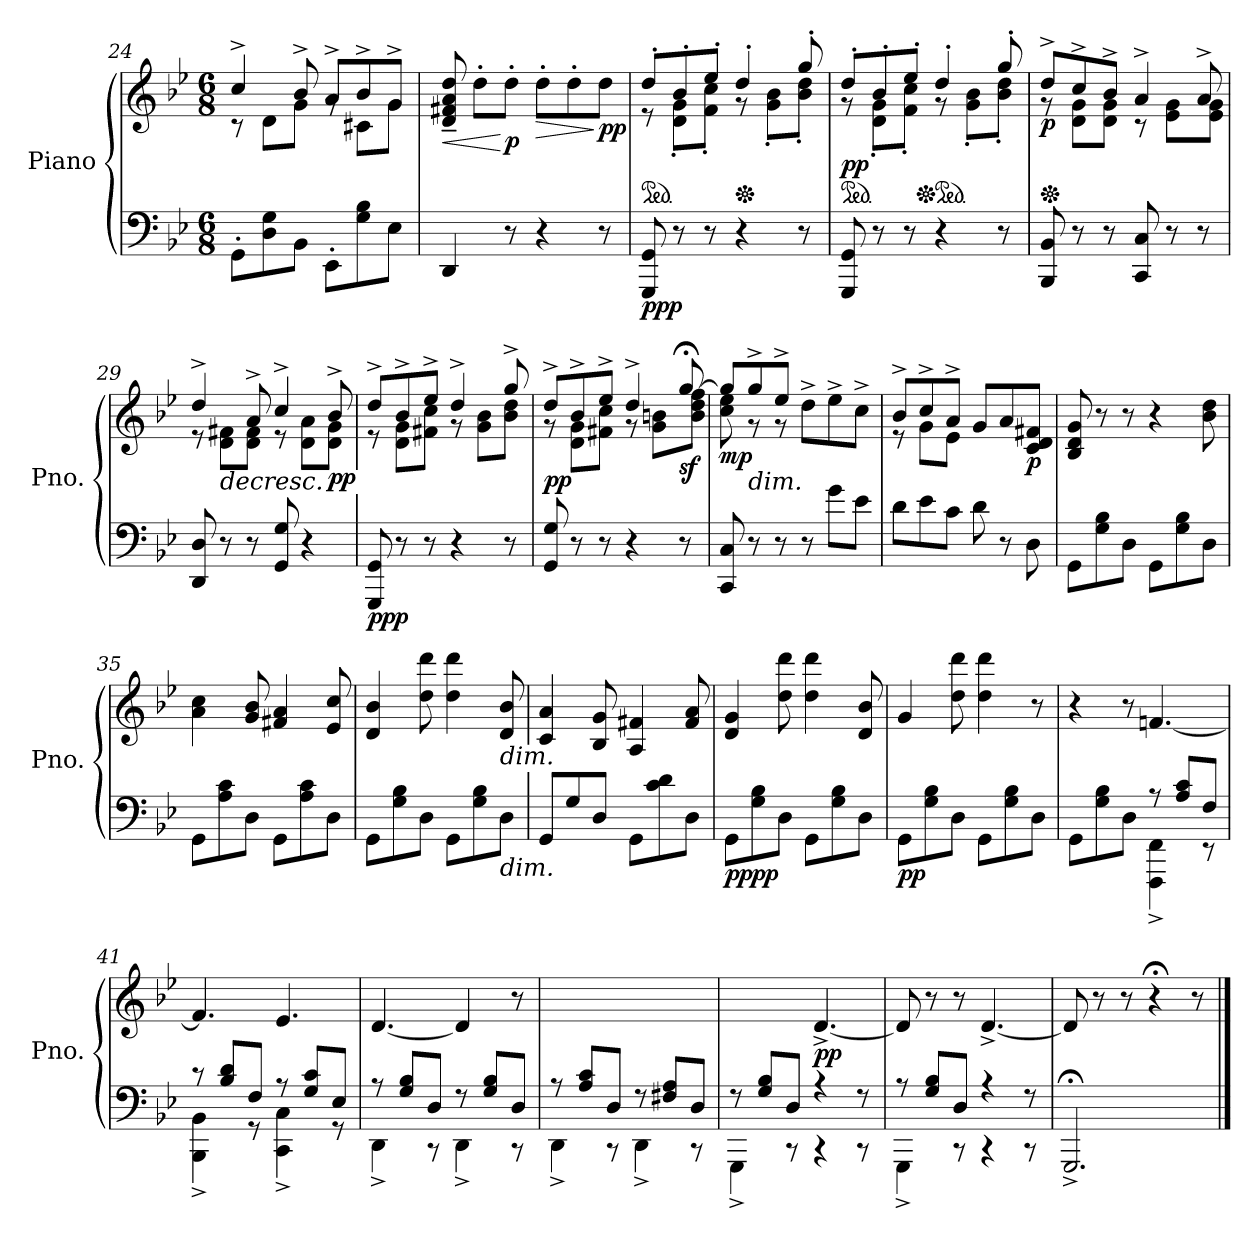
**kern	**kern	**dynam
*part1	*part1	*part1
*staff2	*staff1	*staff1/2
*I"Piano	*	*
*I'Pno.	*	*
*clefF4	*clefG2	*
*k[b-e-]	*k[b-e-]	*
*M6/8	*M6/8	*
=24	=24	=24
*	*^	*
8GG'\L	4cc^/	8r	.
8D\ 8G\	.	8d\L	.
8BB-\J	8b-^/	8g\J	.
8EE-'\L	8a^/L	8rg	.
8G\ 8B-\	8b-^/	8c#X\L	.
8E-\J	8g^/J	8g\J	.
=25	=25	=25	=25
!	!	!	!LO:HP:b
*	*v	*v	*
4DD/	8d/~ 8f#X/~ 8a/~ 8dd/~	<
.	8dd'\L	.
!	!	!LO:DY:n=1:b
8r	8dd'\J	[ p
!	!	!LO:HP:b
4r	8dd'\L	>
.	8dd'\	.
!	!	!LO:DY:n=2:b
8r	8dd\J	] pp
!!LO:PB:g=z
=26	=26	=26
*	*ped	*
*	*MM74	*
*	*^	*
!	!	!	!LO:DY:b=2
!	!	!	!LO:DY:n=1:b
8GGG/ 8GG/	8dd'/L	8r	pp p
8r	8b-'/	8d\' 8g\'L	.
8r	8ee-'/J	8f\' 8cc\'J	.
*	*Xped	*	*
4r	4dd'/	8r	.
.	.	8g\' 8b-\'L	.
8r	8gg'/	8b-\' 8dd\'J	.
=27	=27	=27	=27
*	*ped	*	*
!	!	!	!LO:DY:b
8GGG/ 8GG/	8dd'/L	8r	pp
8r	8b-'/	8d\' 8g\'L	.
8r	8ee-'/J	8f\' 8cc\'J	.
*	*Xped	*	*
*	*ped	*	*
4r	4dd'/	8r	.
.	.	8g\' 8b-\'L	.
8r	8gg'/	8b-\' 8dd\'J	.
=28	=28	=28	=28
*	*Xped	*	*
!	!	!	!LO:DY:b
8BBB-/ 8BB-/	8dd^/L	8r	p
8r	8cc^/	8d\ 8g\L	.
8r	8b-^/J	8d\ 8g\J	.
8CC/ 8C/	4a^/	8r	.
8r	.	8e-\ 8g\L	.
8r	8a^/	8e-\ 8g\J	.
=29	=29	=29	=29
8DD/ 8D/	4dd^/	8r	.
!	!	!	!LO:HP:b
8r	.	8d\ 8f#X\L	>
8r	8a^/	8d\ 8f#\J	.
*	*MM68	*	*
8GG/ 8G/	4cc^/	8r	.
4r	.	8d\ 8a\L	.
!	!	!	!LO:DY:b
.	8b-^/	8d\ 8g\J	pp
!!LO:LB:g=z	!!
=30	=30	=30	=30
*	*MM74	*	*
!	!	!	!LO:DY:b=2
!	!	!	!LO:DY:n=1:b
8GGG/ 8GG/	8dd^/L	8r	pp p
8r	8b-^/	8d\ 8g\L	.
8r	8ee-^/J	8f#X\ 8cc\J	.
4r	4dd^/	8r	.
.	.	8g\ 8b-\L	.
8r	8gg^/	8b-\ 8dd\J	.
=31	=31	=31	=31
*	*MM68	*	*
!	!	!	!LO:DY:b
8GG/ 8G/	8dd^/L	8r	pp
8r	8b-^/	8d\ 8g\L	.
8r	8ee-^/J	8f#X\ 8cc\J	.
4r	4dd^/	8r	.
.	.	8g\ 8bn\L	.
!	!	!	!LO:DY:n=1:b
8r	[8gg;</	8b\ 8dd\ 8ff\J	] sf
=32	=32	=32	=32
!	!	!	!LO:DY:b
8CC/ 8C/	8gg/L]	8cc\ 8ee-\	mp
!	!LO:TX:b:i:t=dim.	!	!
8r	8gg^/	8r	.
8r	8ee-^/J	8r	.
8r	8dd^\L	8ryy	.
8g\L	8ee-^\	4ryy	.
8e-\J	8cc^\J	.	.
=33	=33	=33	=33
8d\L	8b-^/L	8r	.
8e-\	8cc^/	8g\L	.
8c\J	8a^/J	8e-\J	.
8d\	8g/L	8reyy	.
8r	8a/	4reyy	.
!	!	!	!LO:DY:b
8D\	8c/ 8d/ 8f#X/J	.	p
*	*v	*v	*
!!LO:LB:g=z
=34	=34	=34
*	*MM74	*
8GG\L	8B-/ 8d/ 8g/	.
8G\ 8B-\	8r	.
8D\J	8r	.
*	*MM80	*
8GG\L	4r	.
8G\ 8B-\	.	.
!	!	!LO:DY:b=2
!	!	!LO:DY:n=1:b
8D\J	8b-\ 8dd\	p mf
=35	=35	=35
8GG\L	4a\ 4cc\	.
8A\ 8c\	.	.
8D\J	8g/ 8b-/	.
8GG\L	4f#X/ 4a/	.
8A\ 8c\	.	.
8D\J	8e-/ 8cc/	.
=36	=36	=36
8GG\L	4d/ 4b-/	.
8G\ 8B-\	.	.
8D\J	8dd\ 8ddd\	.
8GG\L	4dd\ 4ddd\	.
8G\ 8B-\	.	.
!	!LO:TX:b:i:t=dim.	!
!LO:TX:b:i:t=dim.	!	!
8D\J	8d/ 8b-/	.
=37	=37	=37
8GG/L	4c/ 4a/	.
8G/	.	.
8D/J	8B-/ 8g/	.
8GG\L	4A/ 4f#X/	.
8c\ 8d\	.	.
8D\J	8f#/ 8a/	.
!!LO:LB:g=z
=38	=38	=38
!	!	!LO:DY:b=2
!	!	!LO:DY:n=1:b
8GG\L	4d/ 4g/	pp pp
8G\ 8B-\	.	.
8D\J	8dd\ 8ddd\	.
8GG\L	4dd\ 4ddd\	.
8G\ 8B-\	.	.
8D\J	8d/ 8b-/	.
=39	=39	=39
*	*MM74	*
!	!	!LO:DY:b=2
8GG\L	4g/	pp
8G\ 8B-\	.	.
8D\J	8dd\ 8ddd\	.
8GG\L	4dd\ 4ddd\	.
8G\ 8B-\	.	.
8D\J	8r	.
=40	=40	=40
*^	*	*
8GG\L	4.ryy	4r	.
8G\ 8B-\	.	.	.
8D\J	.	8r	.
8r	4FFF\^ 4FF\^	[4.fn/	.
8A/ 8c/L	.	.	.
8F/J	8r	.	.
=41	=41	=41	=41
8r	4BBB-\^ 4BB-\^	4.f/]	.
8B-/ 8d/L	.	.	.
8F/J	8r	.	.
8r	4CC\^ 4C\^	4.e-/	.
8G/ 8c/L	.	.	.
8E-/J	8r	.	.
!!LO:LB:g=z
=42	=42	=42	=42
8r	4DD^\	[4.d/	.
8G/ 8B-/L	.	.	.
8D/J	8r	.	.
8r	4DD^\	4d/]	.
8G/ 8B-/L	.	.	.
8D/J	8r	8r	.
=43	=43	=43	=43
*	*	*MM68	*
8r	4DD^\	2.ryy	.
8A/ 8c/L	.	.	.
8D/J	8r	.	.
8r	4DD^\	.	.
8F#X/ 8A/L	.	.	.
8D/J	8r	.	.
=44	=44	=44	=44
*	*	*MM60	*
8r	4GGG^\	4.ryy	.
8G/ 8B-/L	.	.	.
8D/J	8r	.	.
!	!	!	!LO:DY:b
4r	4r	[4.d^/	pp
8r	8r	.	.
=45	=45	=45	=45
*	*	*MM48	*
8r	4GGG^\	8d/]	.
8G/ 8B-/L	.	8r	.
8D/J	8r	8r	.
*	*	*MM36	*
4r	4r	[4.d^/	.
8r	8r	.	.
*v	*v	*	*
=46	=46	=46
2.GGG;<^/	8d/]	.
.	8r	.
.	8r	.
.	4r;<	.
.	8r	.
==	==	==
*-	*-	*-
